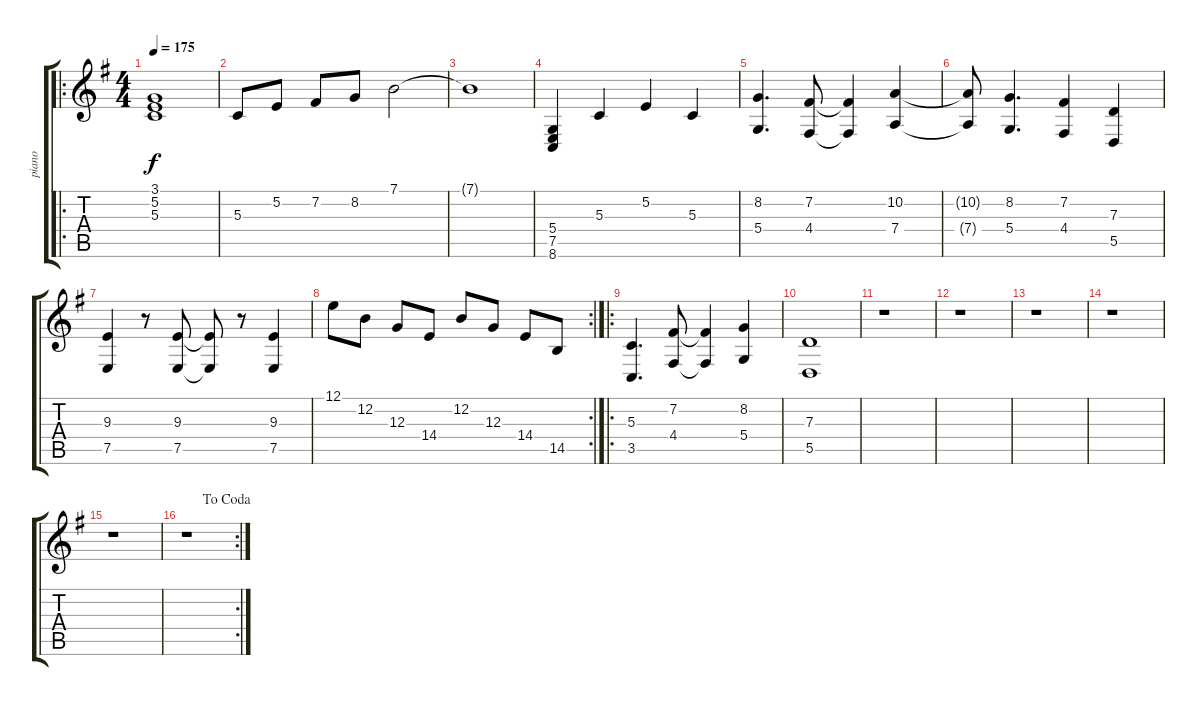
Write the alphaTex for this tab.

\track ("piano" "piano") {instrument acousticgrandpiano}
\staff {score tabs}
\tuning (E4 B3 G3 D3 A2 E2) {hide}
\ro
\ts (4 4)
\tempo 175
\clef g2
\ks g
(3.1 5.2 5.3).1{dy f} |
5.3.8 5.2.8 7.2.8 8.2.8 7.1.2 |
7.1{t}.1 |
(5.4 7.5 8.6).4 5.3.4 5.2.4 5.3.4 |
(8.2 5.4).4{d} (7.2 4.4).8 (7.2{t} 4.4{t}).4 (10.2 7.4).4 |
(10.2{t} 7.4{t}).8 (8.2 5.4).4{d} (7.2 4.4).4 (7.3 5.5).4 |
(9.3 7.5).4 r.8 (9.3 7.5).8 (9.3{t} 7.5{t}).8 r.8 (9.3 7.5).4 |
\rc 2
12.1.8 12.2.8 12.3.8 14.4.8 12.2.8 12.3.8 14.4.8 14.5.8 |
\ro
(5.3 3.5).4{d} (7.2 4.4).8 (7.2{t} 4.4{t}).4 (8.2 5.4).4 |
(7.3 5.5).1 |
r.1 |
r.1 |
r.1 |
r.1 |
r.1 |
\rc 2
\jump dacoda
r.1
